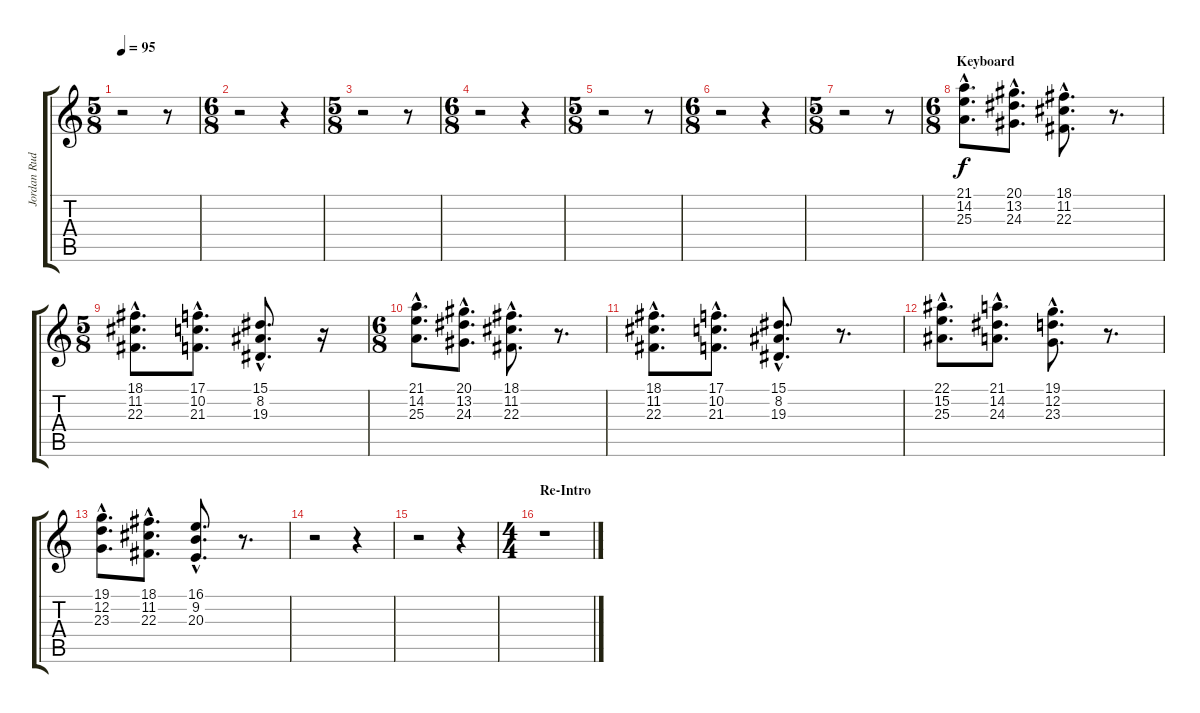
\track ("Jordan Rudess " "Jordan Rud") {instrument stringensemble1}
\staff {score tabs}
\tuning (C4 G3 Eb3 Bb2 F2 C2) {hide}
\ts (5 8)
\tempo 95
\clef g2
\ks c
r.2{dy f} r.8 |
\ts (6 8)
r.2 r.4 |
\ts (5 8)
r.2 r.8 |
\ts (6 8)
r.2 r.4 |
\ts (5 8)
r.2 r.8 |
\ts (6 8)
r.2 r.4 |
\ts (5 8)
r.2 r.8 |
\ts (6 8)
\section ("" "Keyboard")
(21.1{hac} 14.2{hac} 25.3{hac}).8{d volume 10 instrument stringensemble1} (20.1{hac} 13.2{hac} 24.3{hac}).8{d} (18.1{hac} 11.2{hac} 22.3{hac}).8{d} r.8{d} |
\ts (5 8)
(18.1{hac} 11.2{hac} 22.3{hac}).8{d} (17.1{hac} 10.2{hac} 21.3{hac}).8{d} (15.1{hac} 8.2{hac} 19.3{hac}).8{d} r.16 |
\ts (6 8)
(21.1{hac} 14.2{hac} 25.3{hac}).8{d} (20.1{hac} 13.2{hac} 24.3{hac}).8{d} (18.1{hac} 11.2{hac} 22.3{hac}).8{d} r.8{d} |
(18.1{hac} 11.2{hac} 22.3{hac}).8{d} (17.1{hac} 10.2{hac} 21.3{hac}).8{d} (15.1{hac} 8.2{hac} 19.3{hac}).8{d} r.8{d} |
(22.1{hac} 15.2{hac} 25.3{hac}).8{d} (21.1{hac} 14.2{hac} 24.3{hac}).8{d} (19.1{hac} 12.2{hac} 23.3{hac}).8{d} r.8{d} |
(19.1{hac} 12.2{hac} 23.3{hac}).8{d} (18.1{hac} 11.2{hac} 22.3{hac}).8{d} (16.1{hac} 9.2{hac} 20.3{hac}).8{d} r.8{d} |
r.2 r.4 |
r.2 r.4 |
\ts (4 4)
\section ("" "Re-Intro")
r.1
